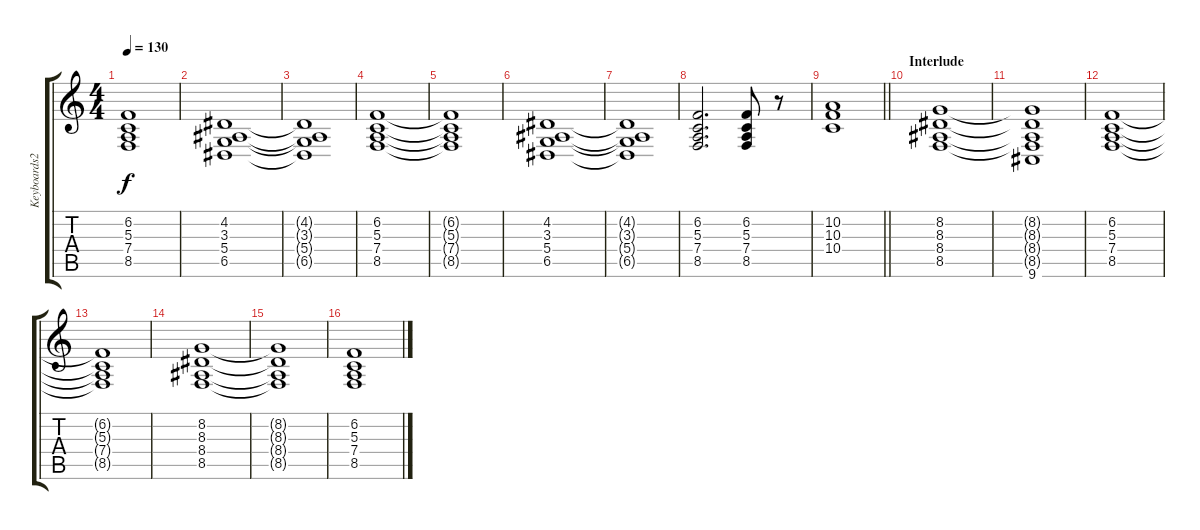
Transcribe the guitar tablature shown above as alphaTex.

\track ("Keyboards2" "Keyboards2") {instrument synthstrings1}
\staff {score tabs}
\tuning (E4 B3 G3 D3 A2 E2) {hide}
\ts (4 4)
\tempo 130
\clef g2
\ks c
(6.2{t} 5.3{t} 7.4{t} 8.5{t}).1{dy f} |
(4.2 3.3 5.4 6.5).1 |
(4.2{t} 3.3{t} 5.4{t} 6.5{t}).1 |
(6.2 5.3 7.4 8.5).1 |
(6.2{t} 5.3{t} 7.4{t} 8.5{t}).1 |
(4.2 3.3 5.4 6.5).1 |
(4.2{t} 3.3{t} 5.4{t} 6.5{t}).1 |
(6.2 5.3 7.4 8.5).2{d} (6.2 5.3 7.4 8.5).8 r.8{volume 0} |
\barLineRight lightlight
(10.2 10.3 10.4).1{volume 11} |
\section ("" "Interlude")
(8.2 8.3 8.4 8.5).1 |
(8.2{t} 8.3{t} 8.4{t} 8.5{t} 9.6).1 |
(6.2 5.3 7.4 8.5).1 |
(6.2{t} 5.3{t} 7.4{t} 8.5{t}).1 |
(8.2 8.3 8.4 8.5).1 |
(8.2{t} 8.3{t} 8.4{t} 8.5{t}).1 |
(6.2 5.3 7.4 8.5).1
